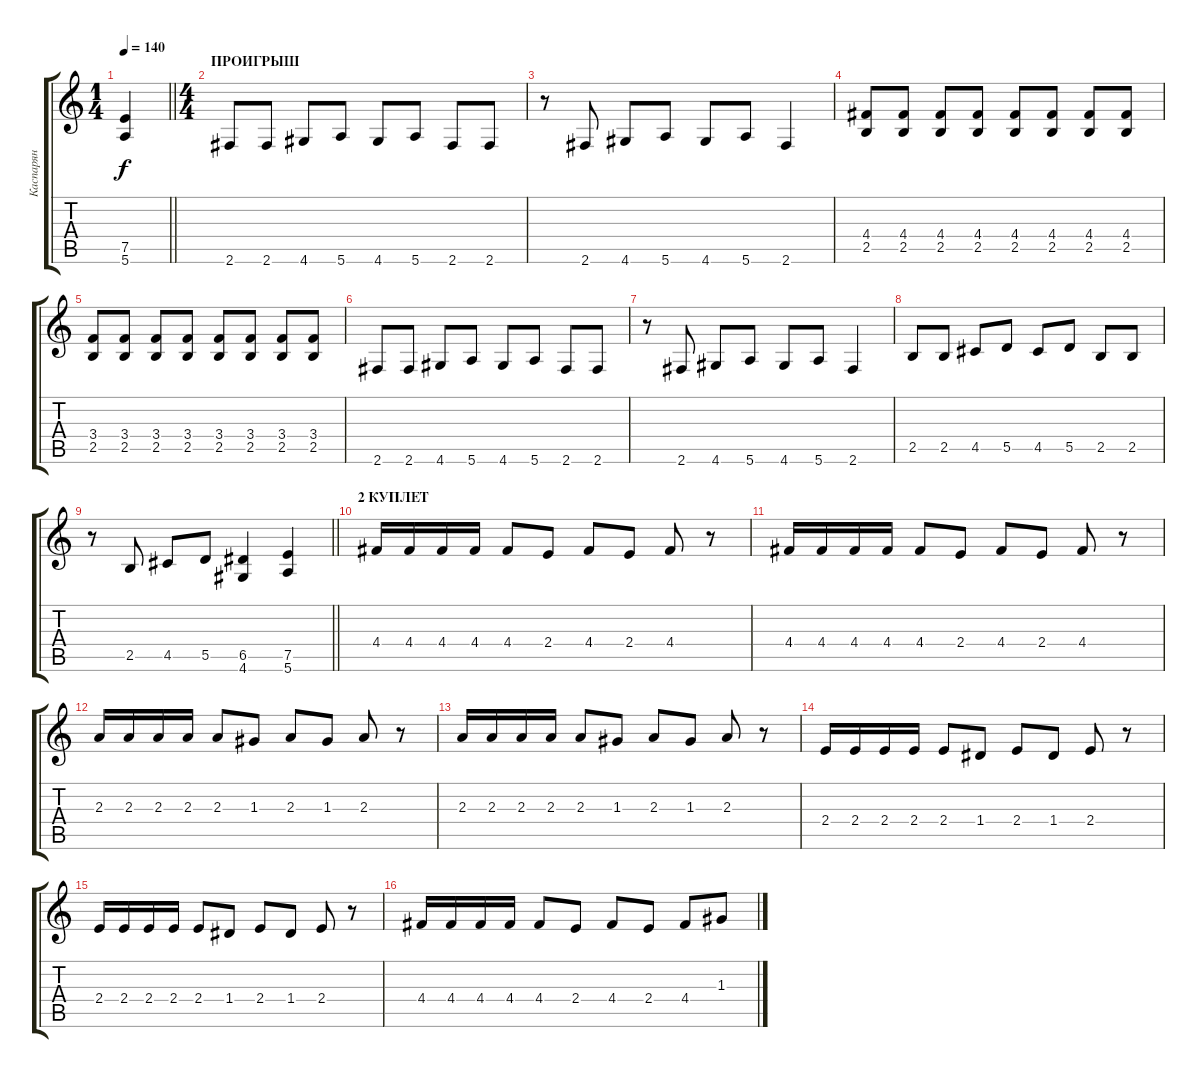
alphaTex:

\track ("Каспарян" "Каспарян") {instrument electricguitarclean}
\staff {score tabs}
\tuning (E4 B3 G3 D3 A2 E2) {hide}
\ts (1 4)
\tempo 140
\clef g2
\barLineRight lightlight
\ks c
(7.5 5.6).4{dy f} |
\ts (4 4)
\section ("" "ПРОИГРЫШ")
2.6.8 2.6.8 4.6.8 5.6.8 4.6.8 5.6.8 2.6.8 2.6.8 |
r.8 2.6.8 4.6.8 5.6.8 4.6.8 5.6.8 2.6.4 |
(4.4 2.5).8 (4.4 2.5).8 (4.4 2.5).8 (4.4 2.5).8 (4.4 2.5).8 (4.4 2.5).8 (4.4 2.5).8 (4.4 2.5).8 |
(3.4 2.5).8 (3.4 2.5).8 (3.4 2.5).8 (3.4 2.5).8 (3.4 2.5).8 (3.4 2.5).8 (3.4 2.5).8 (3.4 2.5).8 |
2.6.8 2.6.8 4.6.8 5.6.8 4.6.8 5.6.8 2.6.8 2.6.8 |
r.8 2.6.8 4.6.8 5.6.8 4.6.8 5.6.8 2.6.4 |
2.5.8 2.5.8 4.5.8 5.5.8 4.5.8 5.5.8 2.5.8 2.5.8 |
\barLineRight lightlight
r.8 2.5.8 4.5.8 5.5.8 (6.5 4.6).4 (7.5 5.6).4 |
\section ("" "2 КУПЛЕТ")
4.4.16 4.4.16 4.4.16 4.4.16 4.4.8 2.4.8 4.4.8 2.4.8 4.4.8 r.8 |
4.4.16 4.4.16 4.4.16 4.4.16 4.4.8 2.4.8 4.4.8 2.4.8 4.4.8 r.8 |
2.3.16 2.3.16 2.3.16 2.3.16 2.3.8 1.3.8 2.3.8 1.3.8 2.3.8 r.8 |
2.3.16 2.3.16 2.3.16 2.3.16 2.3.8 1.3.8 2.3.8 1.3.8 2.3.8 r.8 |
2.4.16 2.4.16 2.4.16 2.4.16 2.4.8 1.4.8 2.4.8 1.4.8 2.4.8 r.8 |
2.4.16 2.4.16 2.4.16 2.4.16 2.4.8 1.4.8 2.4.8 1.4.8 2.4.8 r.8 |
4.4.16 4.4.16 4.4.16 4.4.16 4.4.8 2.4.8 4.4.8 2.4.8 4.4.8 1.3.8
